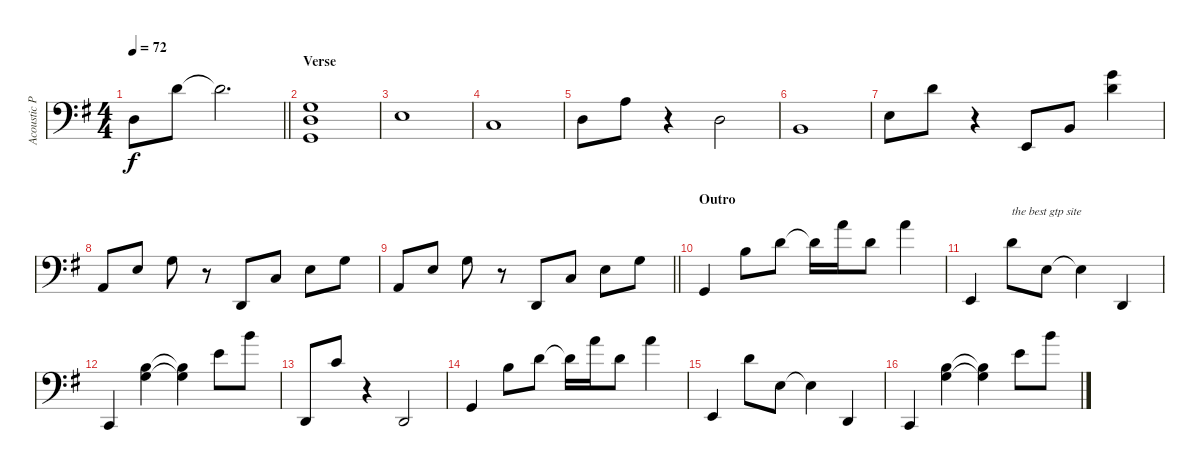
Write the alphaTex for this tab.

\track ("Acoustic Piano (Staff 2)" "Acoustic P") {instrument acousticgrandpiano}
\staff {score}
\tuning (E4 B3 G3 D3 A2 E2 B1) {hide}
\ts (4 4)
\tempo 72
\clef f4
\barLineRight lightlight
\ks g
0.4.8{dy f} 3.2.8 3.2{t}.2{d} |
\section ("" "Verse")
(0.3 0.4 3.6).1 |
2.4.1 |
3.5.1 |
0.4.8 2.3.8 r.4 0.4.2 |
2.5.1 |
2.4.8 3.2.8 r.4 0.6.8 2.5.8 (3.1 3.2).4 |
0.5.8 2.4.8 0.3.8 r.8 3.7.8 3.5.8 2.4.8 0.3.8 |
\barLineRight lightlight
0.5.8 2.4.8 0.3.8 r.8 3.7.8 3.5.8 2.4.8 0.3.8 |
\section ("" "Outro")
3.6.4 0.2.8 3.2.8 3.2{t}.16 5.1.16 3.2.8 5.1.4 |
0.6.4 3.2.8{txt "the best gtp site"} 2.4.8 2.4{t}.4 3.7.4 |
1.7.4 (0.2 0.3).4 (0.2{t} 0.3{t}).4 0.1.8 7.1.8 |
3.7.8 1.2.8 r.4 3.7.2 |
3.6.4 0.2.8 3.2.8 3.2{t}.16 5.1.16 3.2.8 5.1.4 |
0.6.4 3.2.8 2.4.8 2.4{t}.4 3.7.4 |
1.7.4 (0.2 0.3).4 (0.2{t} 0.3{t}).4 0.1.8 7.1.8
